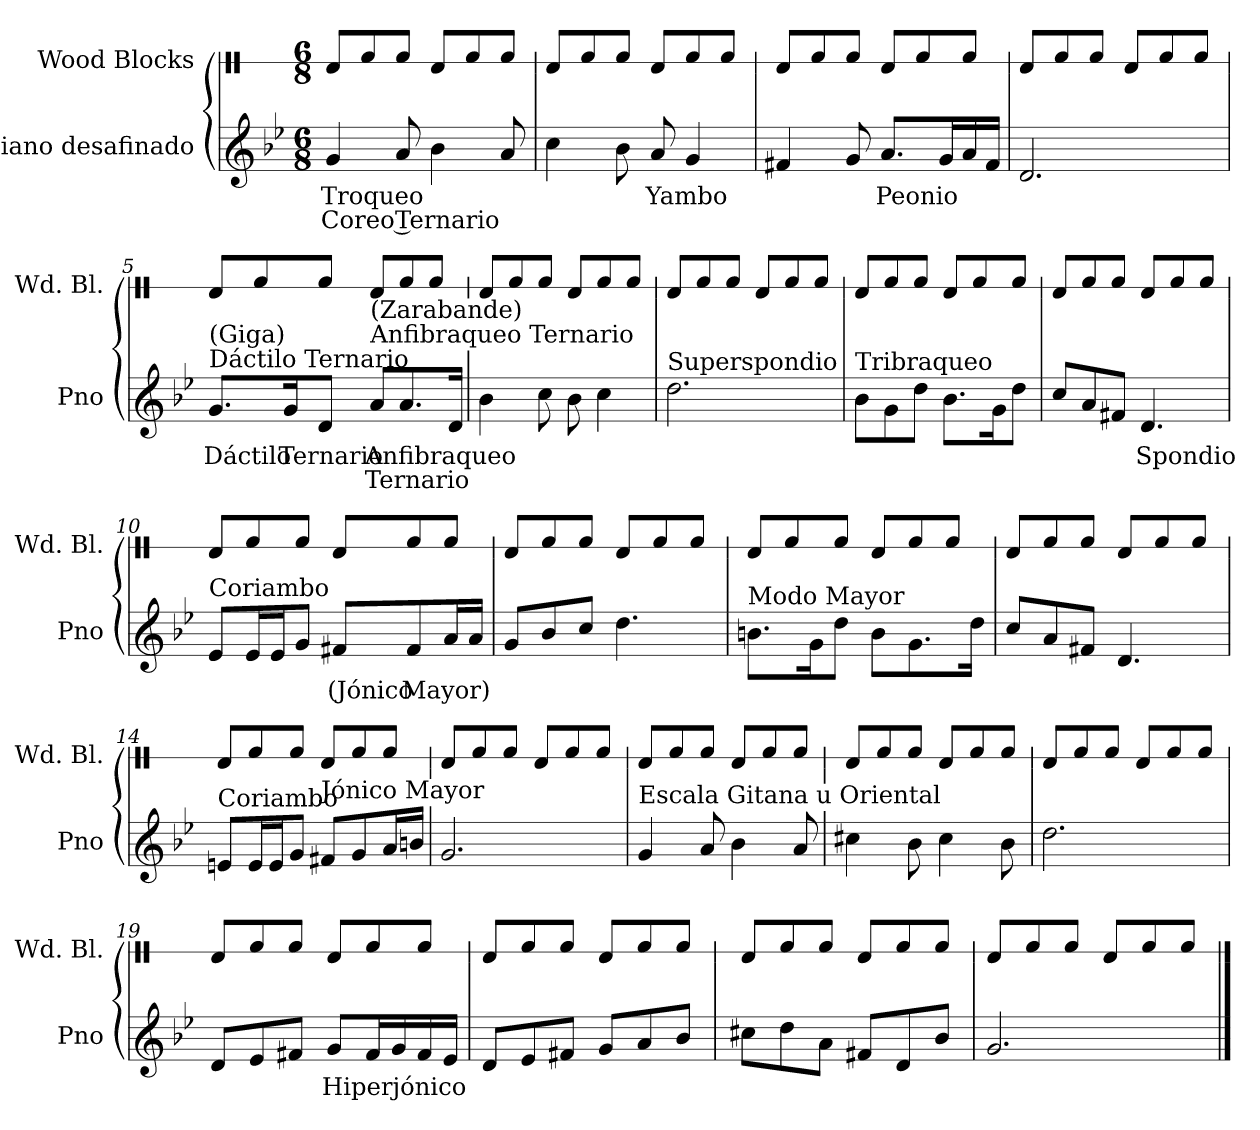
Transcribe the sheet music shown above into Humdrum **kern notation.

**kern	**text	**text	**kern
*part2	*part2	*part2	*part1
*staff2	*staff2	*staff2	*staff1
*I"Piano desafinado	*	*	*I"Wood Blocks
*I'Pno	*	*	*I'Wd. Bl.
*	*	*	*stria1
*clefG2	*	*	*clefX
*k[b-e-]	*	*	*k[]
*M6/8	*	*	*M6/8
*MM90	*	*	*MM90
=1	=1	=1	=1
!	!LO:LY:b	!LO:LY:b	!
4g/	Troqueo	Coreo Ternario	8Rd/L
.	.	.	8Rf/
8a/	.	.	8Rf/J
4b-\	.	.	8Rd/L
.	.	.	8Rf/
8a/	.	.	8Rf/J
=2	=2	=2	=2
4cc\	.	.	8Rd/L
.	.	.	8Rf/
8b-\	.	.	8Rf/J
!	!LO:LY:b	!	!
8a/	Yambo	.	8Rd/L
4g/	.	.	8Rf/
.	.	.	8Rf/J
=3	=3	=3	=3
4f#X/	.	.	8Rd/L
.	.	.	8Rf/
8g/	.	.	8Rf/J
!	!LO:LY:b	!	!
8.a/L	Peonio	.	8Rd/L
.	.	.	8Rf/
16g/L	.	.	.
16a/	.	.	8Rf/J
16f#/JJ	.	.	.
=4	=4	=4	=4
2.d/	.	.	8Rd/L
.	.	.	8Rf/
.	.	.	8Rf/J
.	.	.	8Rd/L
.	.	.	8Rf/
.	.	.	8Rf/J
!!LO:LB:g=z
=5	=5	=5	=5
!LO:TX:a:t=Dáctilo Ternario	!	!	!
!LO:TX:a:t=(Giga)	!	!	!
!	!LO:LY:b	!	!
8.g/L	Dáctilo	.	8Rd/L
.	.	.	8Rf/
!	!LO:LY:b	!	!
16g/K	Ternario	.	.
8d/J	.	.	8Rf/J
!LO:TX:a:t=Anfibraqueo Ternario	!	!	!
!LO:TX:a:t=(Zarabande)	!	!	!
!	!LO:LY:b	!LO:LY:b	!
8a/L	Anfibraqueo	Ternario	8Rd/L
8.a/	.	.	8Rf/
.	.	.	8Rf/J
16d/Jk	.	.	.
=6	=6	=6	=6
4b-\	.	.	8Rd/L
.	.	.	8Rf/
8cc\	.	.	8Rf/J
8b-\	.	.	8Rd/L
4cc\	.	.	8Rf/
.	.	.	8Rf/J
=7	=7	=7	=7
!LO:TX:a:t=Superspondio	!	!	!
2.dd\	.	.	8Rd/L
.	.	.	8Rf/
.	.	.	8Rf/J
.	.	.	8Rd/L
.	.	.	8Rf/
.	.	.	8Rf/J
!!LO:LB:g=z
=8	=8	=8	=8
!LO:TX:a:t=Tribraqueo	!	!	!
8b-\L	.	.	8Rd/L
8g\	.	.	8Rf/
8dd\J	.	.	8Rf/J
8.b-\L	.	.	8Rd/L
.	.	.	8Rf/
16g\K	.	.	.
8dd\J	.	.	8Rf/J
=9	=9	=9	=9
8cc/L	.	.	8Rd/L
8a/	.	.	8Rf/
8f#X/J	.	.	8Rf/J
!	!LO:LY:b	!	!
4.d/	Spondio	.	8Rd/L
.	.	.	8Rf/
.	.	.	8Rf/J
=10	=10	=10	=10
!LO:TX:a:t=Coriambo	!	!	!
8e-/L	.	.	8Rd/L
16e-/L	.	.	8Rf/
16e-/J	.	.	.
8g/J	.	.	8Rf/J
!	!LO:LY:b	!	!
8f#X/L	(Jónico	.	8Rd/L
!	!LO:LY:b	!	!
8f#/	Mayor)	.	8Rf/
16a/L	.	.	8Rf/J
16a/JJ	.	.	.
!!LO:LB:g=z
=11	=11	=11	=11
8g/L	.	.	8Rd/L
8b-/	.	.	8Rf/
8cc/J	.	.	8Rf/J
4.dd\	.	.	8Rd/L
.	.	.	8Rf/
.	.	.	8Rf/J
=12	=12	=12	=12
!LO:TX:a:t=Modo Mayor	!	!	!
8.bn\L	.	.	8Rd/L
.	.	.	8Rf/
16g\K	.	.	.
8dd\J	.	.	8Rf/J
8b\L	.	.	8Rd/L
8.g\	.	.	8Rf/
.	.	.	8Rf/J
16dd\Jk	.	.	.
=13	=13	=13	=13
8cc/L	.	.	8Rd/L
8a/	.	.	8Rf/
8f#X/J	.	.	8Rf/J
4.d/	.	.	8Rd/L
.	.	.	8Rf/
.	.	.	8Rf/J
=14	=14	=14	=14
!LO:TX:a:t=Coriambo	!	!	!
8en/L	.	.	8Rd/L
16e/L	.	.	8Rf/
16e/J	.	.	.
8g/J	.	.	8Rf/J
!LO:TX:a:t=Jónico Mayor	!	!	!
8f#X/L	.	.	8Rd/L
8g/	.	.	8Rf/
16a/L	.	.	8Rf/J
16bn/JJ	.	.	.
=15	=15	=15	=15
2.g/	.	.	8Rd/L
.	.	.	8Rf/
.	.	.	8Rf/J
.	.	.	8Rd/L
.	.	.	8Rf/
.	.	.	8Rf/J
!!LO:LB:g=z
=16	=16	=16	=16
!LO:TX:a:t=Escala Gitana u Oriental	!	!	!
4g/	.	.	8Rd/L
.	.	.	8Rf/
8a/	.	.	8Rf/J
4b-\	.	.	8Rd/L
.	.	.	8Rf/
8a/	.	.	8Rf/J
=17	=17	=17	=17
4cc#X\	.	.	8Rd/L
.	.	.	8Rf/
8b-\	.	.	8Rf/J
4cc#\	.	.	8Rd/L
.	.	.	8Rf/
8b-\	.	.	8Rf/J
=18	=18	=18	=18
2.dd\	.	.	8Rd/L
.	.	.	8Rf/
.	.	.	8Rf/J
.	.	.	8Rd/L
.	.	.	8Rf/
.	.	.	8Rf/J
!!LO:LB:g=z
=19	=19	=19	=19
8d/L	.	.	8Rd/L
8e-/	.	.	8Rf/
8f#X/J	.	.	8Rf/J
!	!LO:LY:b	!	!
8g/L	Hiperjónico	.	8Rd/L
16f#/L	.	.	8Rf/
16g/	.	.	.
16f#/	.	.	8Rf/J
16e-/JJ	.	.	.
=20	=20	=20	=20
8d/L	.	.	8Rd/L
8e-/	.	.	8Rf/
8f#X/J	.	.	8Rf/J
8g/L	.	.	8Rd/L
8a/	.	.	8Rf/
8b-/J	.	.	8Rf/J
=21	=21	=21	=21
8cc#X\L	.	.	8Rd/L
8dd\	.	.	8Rf/
8a\J	.	.	8Rf/J
8f#X/L	.	.	8Rd/L
8d/	.	.	8Rf/
8b-/J	.	.	8Rf/J
=22	=22	=22	=22
2.g/	.	.	8Rd/L
.	.	.	8Rf/
.	.	.	8Rf/J
.	.	.	8Rd/L
.	.	.	8Rf/
.	.	.	8Rf/J
==	==	==	==
*-	*-	*-	*-
